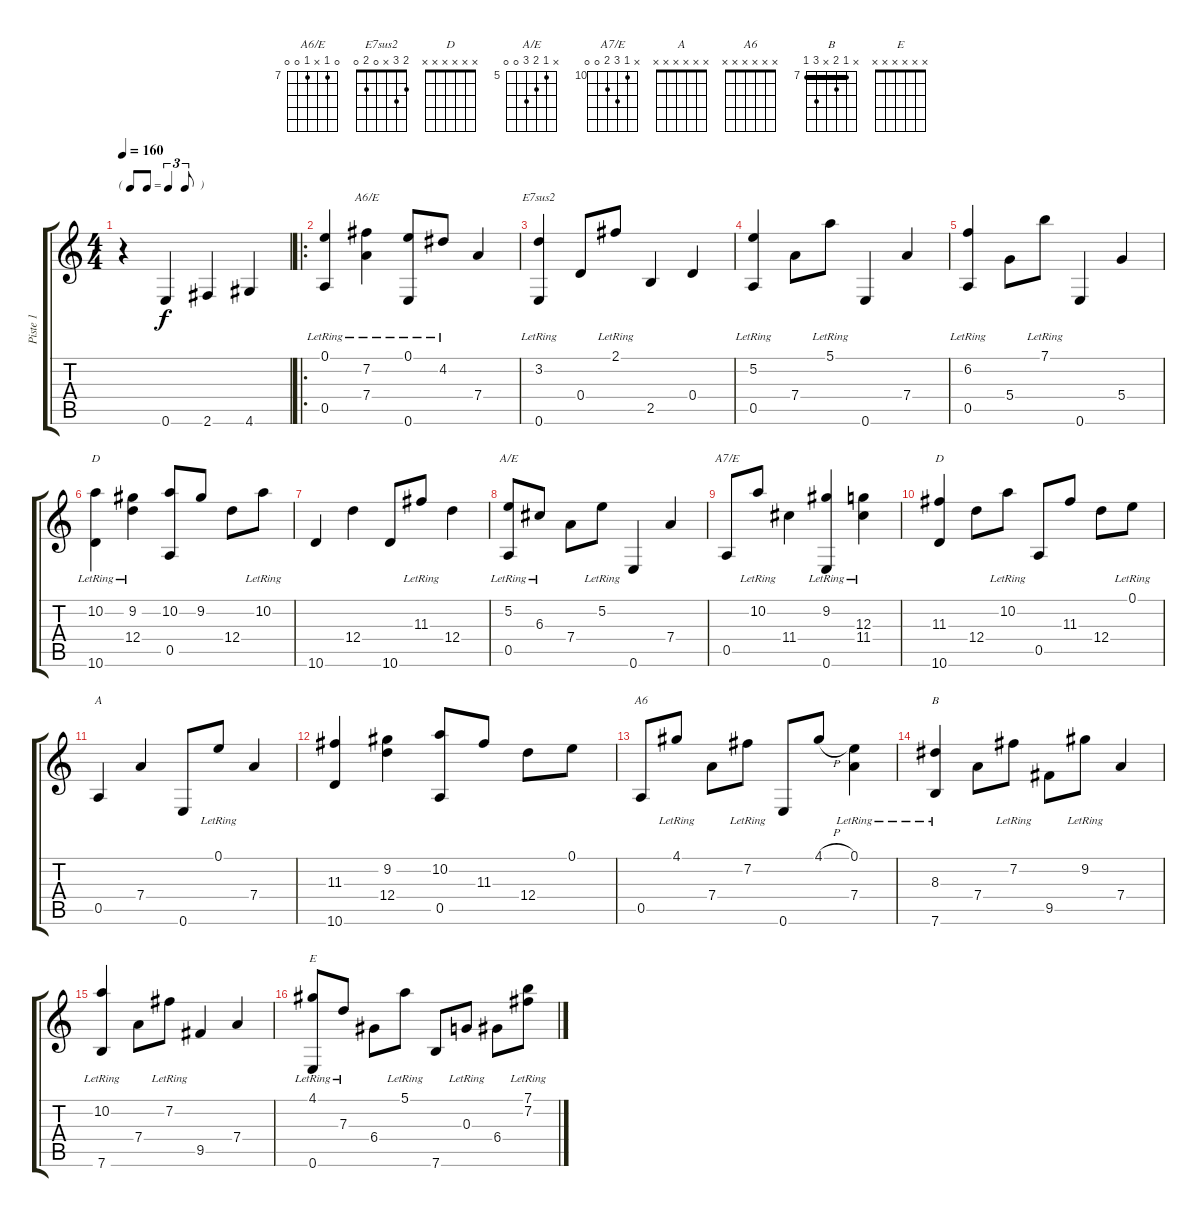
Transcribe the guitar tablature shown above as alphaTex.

\track ("Piste 1" "Piste 1") {instrument electricbasspick}
\staff {score tabs}
\tuning (E4 B3 G3 D3 A2 E2) {hide}
\chord ("A6/E" 0 7 x 7 0 0) {firstfret 7}
\chord ("E7sus2" 2 3 x 0 2 0)
\chord ("D" x 10 x 12 0 10) {firstfret 10}
\chord ("A/E" x 5 6 7 0 0) {firstfret 5}
\chord ("A7/E" x 10 12 11 0 0) {firstfret 10}
\chord ("D" x x x x x x)
\chord ("A" x x x x x x)
\chord ("A6" x x x x x x)
\chord ("B" x 7 8 x 9 7) {firstfret 7 barre 7}
\chord ("E" x x x x x x)
\ts (4 4)
\tf triplet8th
\tempo 160
\clef g2
\ks c
r.4{dy f instrument electricbasspick} 0.6.4 2.6.4 4.6.4 |
\ro
(0.1{lr} 0.5).4 (7.2{lr} 7.4).4{ch "A6/E"} (0.1{lr} 0.6).8 4.2{lr}.8 7.4.4 |
(3.2{lr} 0.6).4{ch "E7sus2"} 0.4.8 2.1{lr}.8 2.5.4 0.4.4 |
(5.2{lr} 0.5).4 7.4.8 5.1{lr}.8 0.6.4 7.4.4 |
(6.2{lr} 0.5).4 5.4.8 7.1{lr}.8 0.6.4 5.4.4 |
(10.2{lr} 10.6).4{ch "D"} (9.2{lr} 12.4).4 (10.2 0.5).8 9.2.8 12.4.8 10.2{lr}.8 |
10.6.4 12.4.4 10.6.8 11.3{lr}.8 12.4.4 |
(5.2{lr} 0.5).8{ch "A/E"} 6.3{lr}.8 7.4.8 5.2{lr}.8 0.6.4 7.4.4 |
0.5.8{ch "A7/E"} 10.2{lr}.8 11.4.4 (9.2{lr} 0.6).4 (12.3{lr} 11.4).4 |
(11.3 10.6).4{ch "D"} 12.4.8 10.2{lr}.8 0.5.8 11.3.8 12.4.8 0.1{lr}.8 |
0.5.4{ch "A"} 7.4.4 0.6.8 0.1{lr}.8 7.4.4 |
(11.3 10.6).4 (9.2 12.4).4 (10.2 0.5).8 11.3.8 12.4.8 0.1.8 |
0.5.8{ch "A6"} 4.1{lr}.8 7.4.8 7.2{lr}.8 0.6.8 4.1{h}.8 (0.1{lr} 7.4).4 |
(8.3{lr} 7.6).4{ch "B"} 7.4.8 7.2{lr}.8 9.5.8 9.2{lr}.8 7.4.4 |
(10.2{lr} 7.6).4 7.4.8 7.2{lr}.8 9.5.4 7.4.4 |
(4.1{lr} 0.6).8{ch "E"} 7.3{lr}.8 6.4.8 5.1{lr}.8 7.6.8 0.3{lr}.8 6.4.8 (7.1{lr} 7.2{lr}).8
